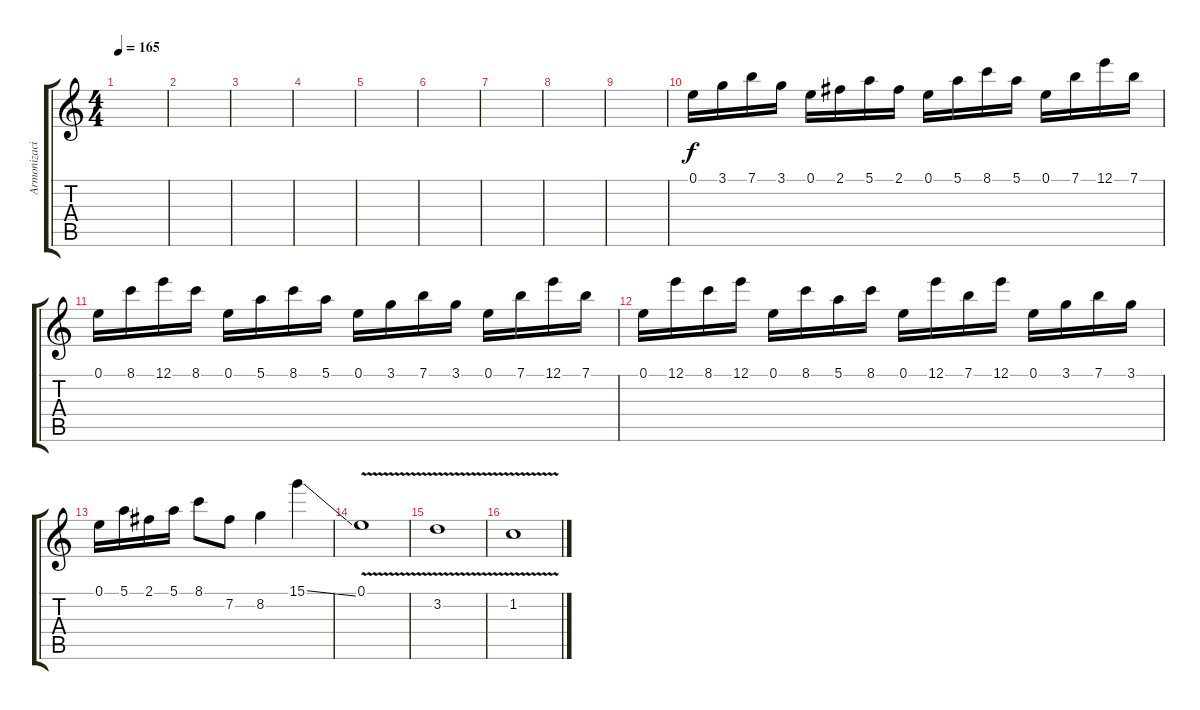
\track ("Armonizaciones" "Armonizaci") {instrument distortionguitar}
\staff {score tabs}
\tuning (E4 B3 G3 D3 A2 E2) {hide}
\ts (4 4)
\tempo 165
\clef g2
\ks c
|
|
|
|
|
|
|
|
|
0.1.16 3.1.16 7.1.16 3.1.16 0.1.16 2.1.16 5.1.16 2.1.16 0.1.16 5.1.16 8.1.16 5.1.16 0.1.16 7.1.16 12.1.16 7.1.16 |
0.1.16 8.1.16 12.1.16 8.1.16 0.1.16 5.1.16 8.1.16 5.1.16 0.1.16 3.1.16 7.1.16 3.1.16 0.1.16 7.1.16 12.1.16 7.1.16 |
0.1.16 12.1.16 8.1.16 12.1.16 0.1.16 8.1.16 5.1.16 8.1.16 0.1.16 12.1.16 7.1.16 12.1.16 0.1.16 3.1.16 7.1.16 3.1.16 |
0.1.16 5.1.16 2.1.16 5.1.16 8.1.8 7.2.8 8.2.4 15.1{ss}.4 |
0.1{v}.1{volume 12} |
3.2{v}.1 |
1.2{v}.1
